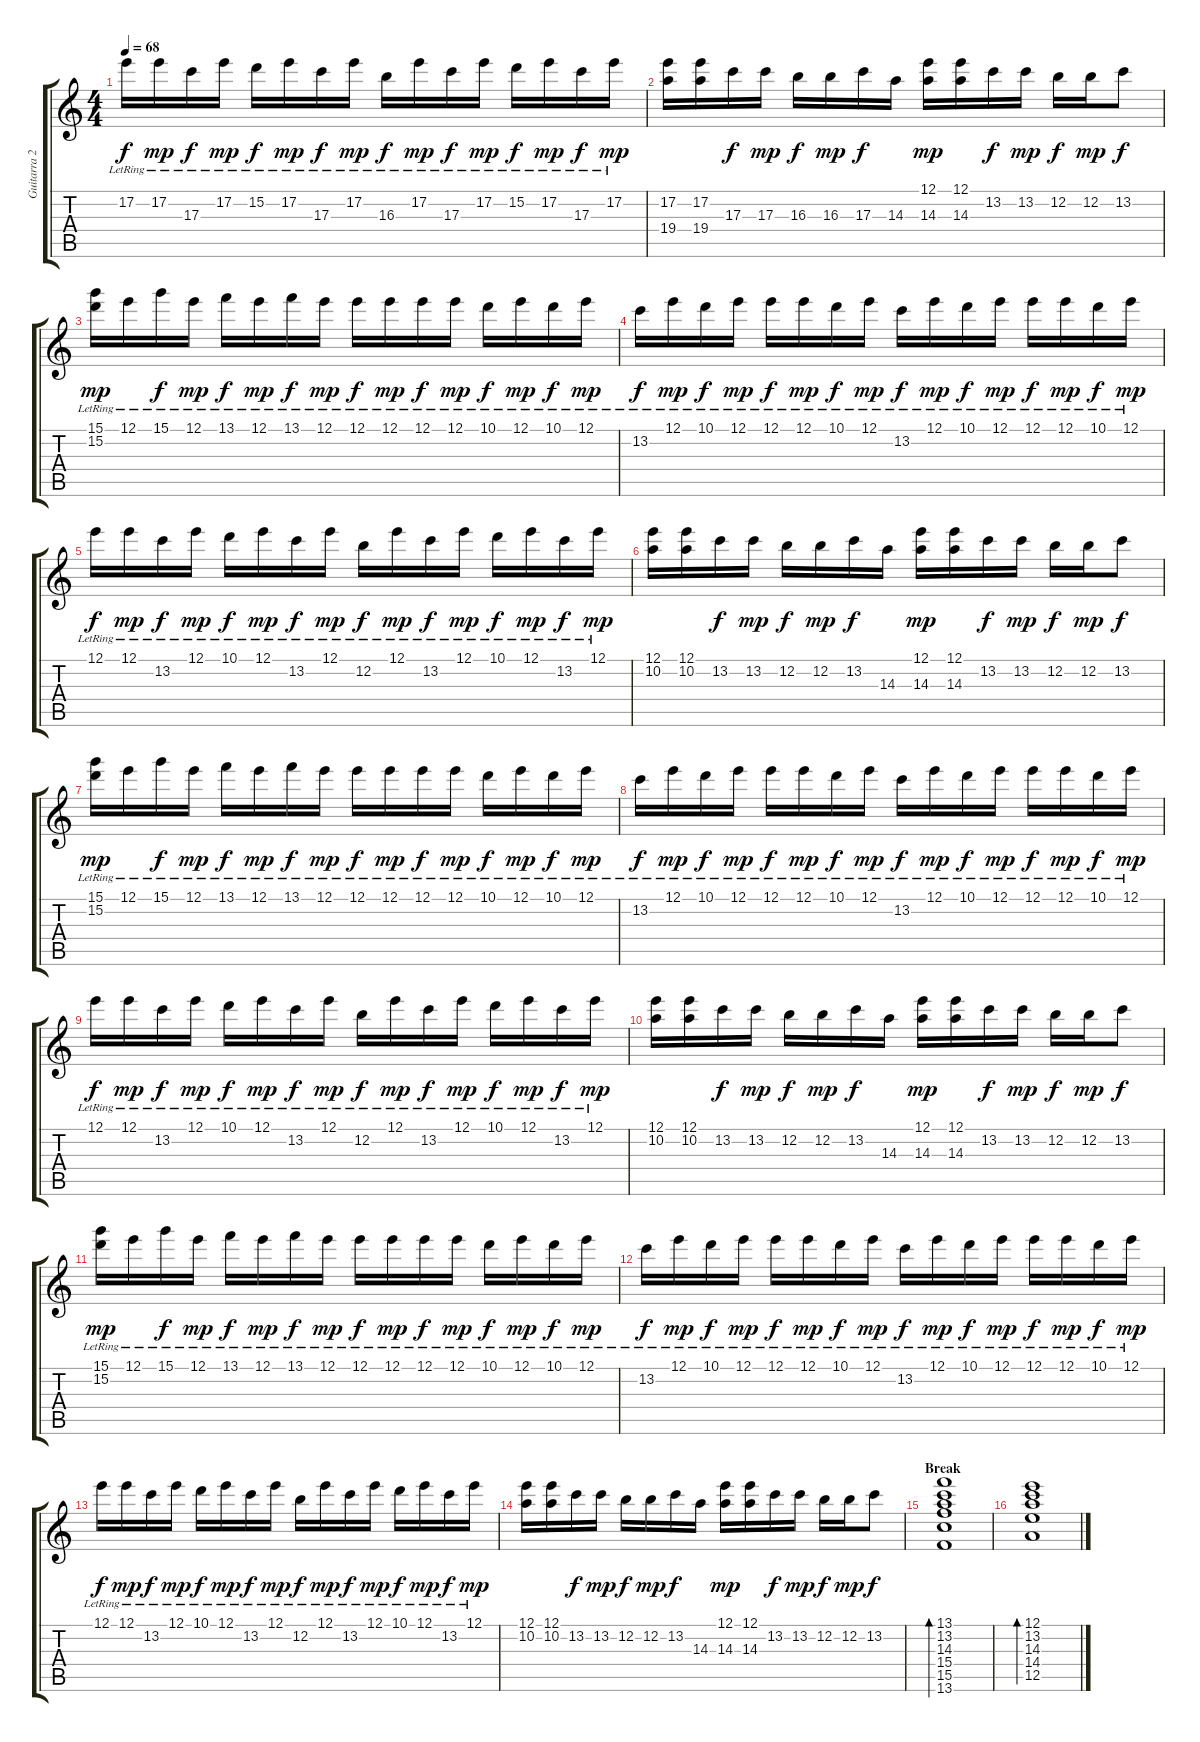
\track ("Guitarra 2" "Guitarra 2") {instrument acousticguitarsteel}
\staff {score tabs}
\tuning (E4 B3 G3 D3 A2 E2) {hide}
\ts (4 4)
\tempo 68
\clef g2
\ks c
17.2{lr}.16{dy f} 17.2{lr}.16{dy mp} 17.3{lr}.16{dy f} 17.2{lr}.16{dy mp} 15.2{lr}.16{dy f} 17.2{lr}.16{dy mp} 17.3{lr}.16{dy f} 17.2{lr}.16{dy mp} 16.3{lr}.16{dy f} 17.2{lr}.16{dy mp} 17.3{lr}.16{dy f} 17.2{lr}.16{dy mp} 15.2{lr}.16{dy f} 17.2{lr}.16{dy mp} 17.3{lr}.16{dy f} 17.2{lr}.16{dy mp} |
(17.2 19.4).16 (17.2 19.4).16 17.3.16{dy f} 17.3.16{dy mp} 16.3.16{dy f} 16.3.16{dy mp} 17.3.16{dy f} 14.3.16 (12.1 14.3).16{dy mp} (12.1 14.3).16 13.2.16{dy f} 13.2.16{dy mp} 12.2.16{dy f} 12.2.16{dy mp} 13.2.8{dy f} |
(15.1{lr} 15.2{lr}).16{dy mp} 12.1{lr}.16 15.1{lr}.16{dy f} 12.1{lr}.16{dy mp} 13.1{lr}.16{dy f} 12.1{lr}.16{dy mp} 13.1{lr}.16{dy f} 12.1{lr}.16{dy mp} 12.1{lr}.16{dy f} 12.1{lr}.16{dy mp} 12.1{lr}.16{dy f} 12.1{lr}.16{dy mp} 10.1{lr}.16{dy f} 12.1{lr}.16{dy mp} 10.1{lr}.16{dy f} 12.1{lr}.16{dy mp} |
13.2{lr}.16{dy f} 12.1{lr}.16{dy mp} 10.1{lr}.16{dy f} 12.1{lr}.16{dy mp} 12.1{lr}.16{dy f} 12.1{lr}.16{dy mp} 10.1{lr}.16{dy f} 12.1{lr}.16{dy mp} 13.2{lr}.16{dy f} 12.1{lr}.16{dy mp} 10.1{lr}.16{dy f} 12.1{lr}.16{dy mp} 12.1{lr}.16{dy f} 12.1{lr}.16{dy mp} 10.1{lr}.16{dy f} 12.1{lr}.16{dy mp} |
12.1{lr}.16{dy f} 12.1{lr}.16{dy mp} 13.2{lr}.16{dy f} 12.1{lr}.16{dy mp} 10.1{lr}.16{dy f} 12.1{lr}.16{dy mp} 13.2{lr}.16{dy f} 12.1{lr}.16{dy mp} 12.2{lr}.16{dy f} 12.1{lr}.16{dy mp} 13.2{lr}.16{dy f} 12.1{lr}.16{dy mp} 10.1{lr}.16{dy f} 12.1{lr}.16{dy mp} 13.2{lr}.16{dy f} 12.1{lr}.16{dy mp} |
(12.1 10.2).16 (12.1 10.2).16 13.2.16{dy f} 13.2.16{dy mp} 12.2.16{dy f} 12.2.16{dy mp} 13.2.16{dy f} 14.3.16 (12.1 14.3).16{dy mp} (12.1 14.3).16 13.2.16{dy f} 13.2.16{dy mp} 12.2.16{dy f} 12.2.16{dy mp} 13.2.8{dy f} |
(15.1{lr} 15.2{lr}).16{dy mp} 12.1{lr}.16 15.1{lr}.16{dy f} 12.1{lr}.16{dy mp} 13.1{lr}.16{dy f} 12.1{lr}.16{dy mp} 13.1{lr}.16{dy f} 12.1{lr}.16{dy mp} 12.1{lr}.16{dy f} 12.1{lr}.16{dy mp} 12.1{lr}.16{dy f} 12.1{lr}.16{dy mp} 10.1{lr}.16{dy f} 12.1{lr}.16{dy mp} 10.1{lr}.16{dy f} 12.1{lr}.16{dy mp} |
13.2{lr}.16{dy f} 12.1{lr}.16{dy mp} 10.1{lr}.16{dy f} 12.1{lr}.16{dy mp} 12.1{lr}.16{dy f} 12.1{lr}.16{dy mp} 10.1{lr}.16{dy f} 12.1{lr}.16{dy mp} 13.2{lr}.16{dy f} 12.1{lr}.16{dy mp} 10.1{lr}.16{dy f} 12.1{lr}.16{dy mp} 12.1{lr}.16{dy f} 12.1{lr}.16{dy mp} 10.1{lr}.16{dy f} 12.1{lr}.16{dy mp} |
12.1{lr}.16{dy f} 12.1{lr}.16{dy mp} 13.2{lr}.16{dy f} 12.1{lr}.16{dy mp} 10.1{lr}.16{dy f} 12.1{lr}.16{dy mp} 13.2{lr}.16{dy f} 12.1{lr}.16{dy mp} 12.2{lr}.16{dy f} 12.1{lr}.16{dy mp} 13.2{lr}.16{dy f} 12.1{lr}.16{dy mp} 10.1{lr}.16{dy f} 12.1{lr}.16{dy mp} 13.2{lr}.16{dy f} 12.1{lr}.16{dy mp} |
(12.1 10.2).16 (12.1 10.2).16 13.2.16{dy f} 13.2.16{dy mp} 12.2.16{dy f} 12.2.16{dy mp} 13.2.16{dy f} 14.3.16 (12.1 14.3).16{dy mp} (12.1 14.3).16 13.2.16{dy f} 13.2.16{dy mp} 12.2.16{dy f} 12.2.16{dy mp} 13.2.8{dy f} |
(15.1{lr} 15.2{lr}).16{dy mp} 12.1{lr}.16 15.1{lr}.16{dy f} 12.1{lr}.16{dy mp} 13.1{lr}.16{dy f} 12.1{lr}.16{dy mp} 13.1{lr}.16{dy f} 12.1{lr}.16{dy mp} 12.1{lr}.16{dy f} 12.1{lr}.16{dy mp} 12.1{lr}.16{dy f} 12.1{lr}.16{dy mp} 10.1{lr}.16{dy f} 12.1{lr}.16{dy mp} 10.1{lr}.16{dy f} 12.1{lr}.16{dy mp} |
13.2{lr}.16{dy f} 12.1{lr}.16{dy mp} 10.1{lr}.16{dy f} 12.1{lr}.16{dy mp} 12.1{lr}.16{dy f} 12.1{lr}.16{dy mp} 10.1{lr}.16{dy f} 12.1{lr}.16{dy mp} 13.2{lr}.16{dy f} 12.1{lr}.16{dy mp} 10.1{lr}.16{dy f} 12.1{lr}.16{dy mp} 12.1{lr}.16{dy f} 12.1{lr}.16{dy mp} 10.1{lr}.16{dy f} 12.1{lr}.16{dy mp} |
12.1{lr}.16{dy f} 12.1{lr}.16{dy mp} 13.2{lr}.16{dy f} 12.1{lr}.16{dy mp} 10.1{lr}.16{dy f} 12.1{lr}.16{dy mp} 13.2{lr}.16{dy f} 12.1{lr}.16{dy mp} 12.2{lr}.16{dy f} 12.1{lr}.16{dy mp} 13.2{lr}.16{dy f} 12.1{lr}.16{dy mp} 10.1{lr}.16{dy f} 12.1{lr}.16{dy mp} 13.2{lr}.16{dy f} 12.1{lr}.16{dy mp} |
(12.1 10.2).16 (12.1 10.2).16 13.2.16{dy f} 13.2.16{dy mp} 12.2.16{dy f} 12.2.16{dy mp} 13.2.16{dy f} 14.3.16 (12.1 14.3).16{dy mp} (12.1 14.3).16 13.2.16{dy f} 13.2.16{dy mp} 12.2.16{dy f} 12.2.16{dy mp} 13.2.8{dy f} |
\section ("" "Break")
(13.1 13.2 14.3 15.4 15.5 13.6).1{bd 60} |
(12.1 13.2 14.3 14.4 12.5).1{bd 60}
